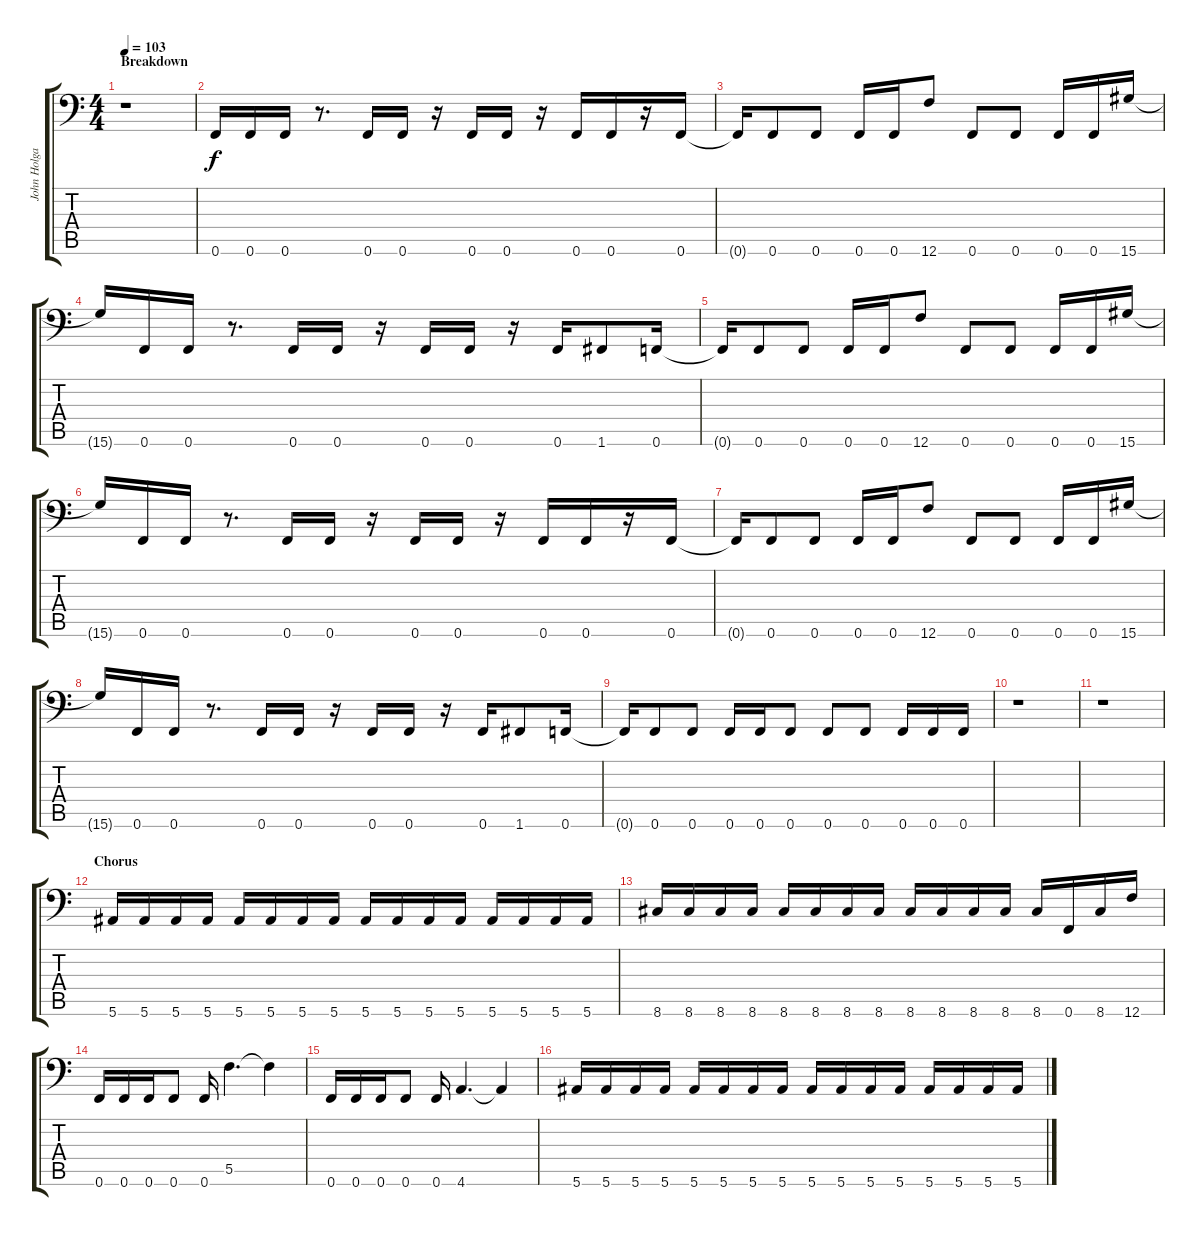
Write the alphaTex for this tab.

\track ("John Holgado - Bass Guitar" "John Holga") {instrument electricbassfinger}
\staff {score tabs}
\tuning (G3 D3 Bb2 F2 C2 F1) {hide}
\ts (4 4)
\section ("" "Breakdown")
\tempo 103
\clef f4
\ks c
r.1{dy f} |
0.6.16 0.6.16 0.6.16 r.8{d} 0.6.16 0.6.16 r.16 0.6.16 0.6.16 r.16 0.6.16 0.6.16 r.16 0.6.16 |
0.6{t}.16 0.6.8 0.6.8 0.6.16 0.6.16 12.6.8 0.6.8 0.6.8 0.6.16 0.6.16 15.6.16 |
15.6{t}.16 0.6.16 0.6.16 r.8{d} 0.6.16 0.6.16 r.16 0.6.16 0.6.16 r.16 0.6.16 1.6.8 0.6.16 |
0.6{t}.16 0.6.8 0.6.8 0.6.16 0.6.16 12.6.8 0.6.8 0.6.8 0.6.16 0.6.16 15.6.16 |
15.6{t}.16 0.6.16 0.6.16 r.8{d} 0.6.16 0.6.16 r.16 0.6.16 0.6.16 r.16 0.6.16 0.6.16 r.16 0.6.16 |
0.6{t}.16 0.6.8 0.6.8 0.6.16 0.6.16 12.6.8 0.6.8 0.6.8 0.6.16 0.6.16 15.6.16 |
15.6{t}.16 0.6.16 0.6.16 r.8{d} 0.6.16 0.6.16 r.16 0.6.16 0.6.16 r.16 0.6.16 1.6.8 0.6.16 |
0.6{t}.16 0.6.8 0.6.8 0.6.16 0.6.16 0.6.8 0.6.8 0.6.8 0.6.16 0.6.16 0.6.16 |
r.1 |
r.1 |
\section ("" "Chorus")
5.6.16 5.6.16 5.6.16 5.6.16 5.6.16 5.6.16 5.6.16 5.6.16 5.6.16 5.6.16 5.6.16 5.6.16 5.6.16 5.6.16 5.6.16 5.6.16 |
8.6.16 8.6.16 8.6.16 8.6.16 8.6.16 8.6.16 8.6.16 8.6.16 8.6.16 8.6.16 8.6.16 8.6.16 8.6.16 0.6.16 8.6.16 12.6.16 |
0.6.16 0.6.16 0.6.16 0.6.8 0.6.16 5.5.4{d} 5.5{t}.4 |
0.6.16 0.6.16 0.6.16 0.6.8 0.6.16 4.6.4{d} 4.6{t}.4 |
5.6.16 5.6.16 5.6.16 5.6.16 5.6.16 5.6.16 5.6.16 5.6.16 5.6.16 5.6.16 5.6.16 5.6.16 5.6.16 5.6.16 5.6.16 5.6.16
